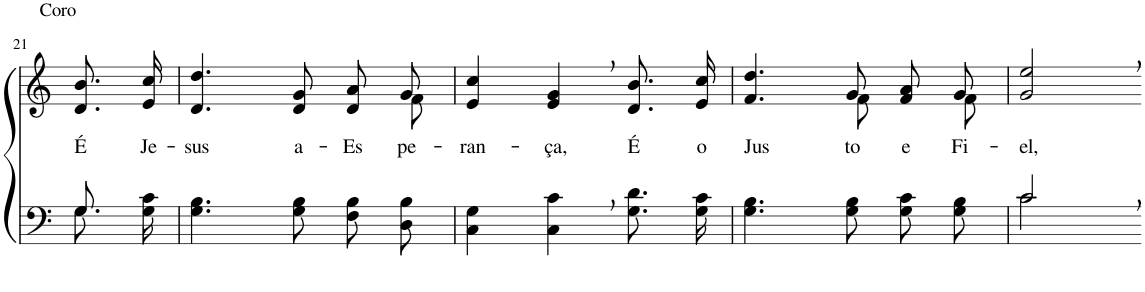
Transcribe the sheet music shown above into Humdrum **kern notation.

**kern	**kern	**text
*part2	*part1	*part1
*staff2	*staff1	*staff1
*I"Parte III e IV	*I"Parte I e II	*
!!LO:PB:g=z
*clefF4	*clefG2	*
*k[]	*k[]	*
*M3/4	*M3/4	*
=21	=21	=21
*^	*	*
!	!	!LO:TX:a:t=Coro	!
!	!	!	!LO:LY:b
8.G\L	8.G/	8.d/ 8.b/L	É
!	!	!	!LO:LY:b
16G\ 16c\Jk	16ryy	16e/ 16cc/Jk	Je-
=22	=22	=22	=22
!	!	!	!LO:LY:b
*v	*v	*^	*
4.G\ 4.B\	4.d/ 4.dd/	8ryy	-sus
!	!	!	!LO:LY:b
*	*v	*v	*
8G\ 8B\	8d/ 8g/	a-
!	!	!LO:LY:b
8F\ 8B\L	8d/ 8a/L	-Es-
*	*^	*
!	!	!	!LO:LY:b
8D\ 8B\J	8g/J	8f\	-pe-
=23	=23	=23	=23
!	!	!	!LO:LY:b
*	*v	*v	*
4C\ 4G\	4e/ 4cc/	-ran-
!	!	!LO:LY:b
4C\, 4c\,	4e/, 4g/,	-ça,
!	!	!LO:LY:b
8.G\ 8.d\L	8.d/ 8.b/L	É
!	!	!LO:LY:b
16G\ 16c\Jk	16e/ 16cc/Jk	o
=24	=24	=24
!	!	!LO:LY:b
*	*^	*
4.G\ 4.B\	4.f/ 4.dd/	4.ryy	Jus-
!	!	!	!LO:LY:b
8G\ 8B\	8g/	8f\	-to
!	!	!	!LO:LY:b
8G\ 8c\L	8f/ 8a/L	8ryy	e
!	!	!	!LO:LY:b
8G\ 8B\J	8g/J	8f\	-Fi-
=25	=25	=25	=25
*^	*	*	*
!	!	!	!	!LO:LY:b
*	*	*v	*v	*
2c,/	2c\	2g/, 2ee/,	-el,
*v	*v	*	*
=-	=-	=-
*-	*-	*-
